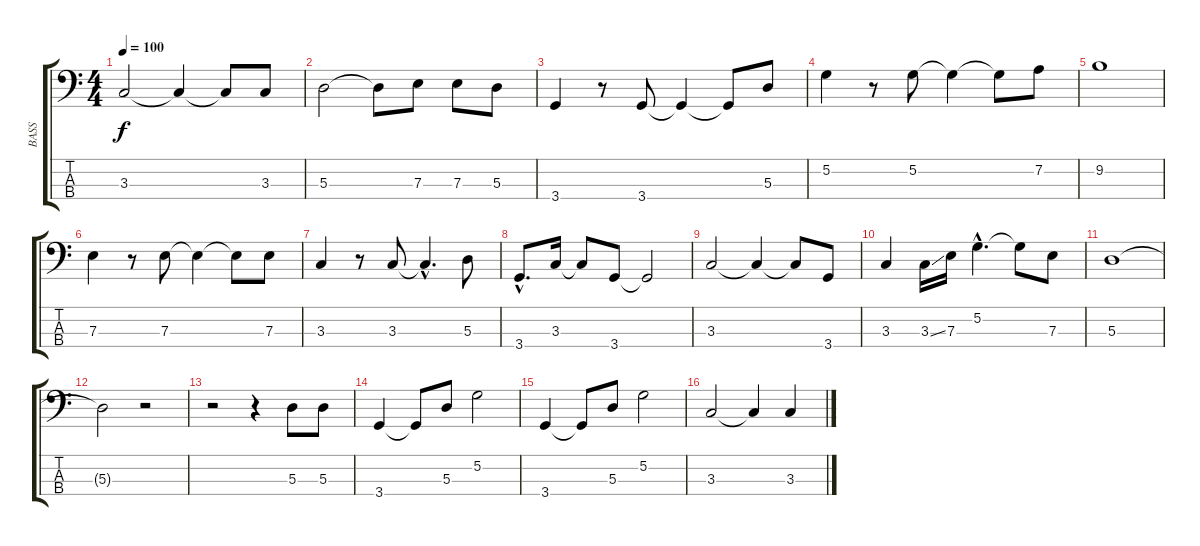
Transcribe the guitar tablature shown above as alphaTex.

\track ("BASS" "BASS") {instrument electricbassfinger}
\staff {score tabs}
\tuning (G2 D2 A1 E1) {hide}
\ts (4 4)
\tempo 100
\clef f4
\ks c
3.3.2{dy f} 3.3{t}.4 3.3{t}.8 3.3.8 |
5.3.2 5.3{t}.8 7.3.8 7.3.8 5.3.8 |
3.4.4 r.8 3.4.8 3.4{t}.4 3.4{t}.8 5.3.8 |
5.2.4 r.8 5.2.8 5.2{t}.4 5.2{t}.8 7.2.8 |
9.2.1 |
7.3.4 r.8 7.3.8 7.3{t}.4 7.3{t}.8 7.3.8 |
3.3.4 r.8 3.3.8 3.3{hac t}.4{d} 5.3.8 |
3.4{hac}.8{d} 3.3.16 3.3{t}.8 3.4.8 3.4{t}.2 |
3.3.2 3.3{t}.4 3.3{t}.8 3.4.8 |
3.3.4 3.3{ss}.16 7.3.16 5.2{hac}.4{d} 5.2{t}.8 7.3.8 |
5.3.1 |
5.3{t}.2 r.2 |
r.2 r.4 5.3.8 5.3.8 |
3.4.4 3.4{t}.8 5.3.8 5.2.2 |
3.4.4 3.4{t}.8 5.3.8 5.2.2 |
3.3.2 3.3{t}.4 3.3.4
